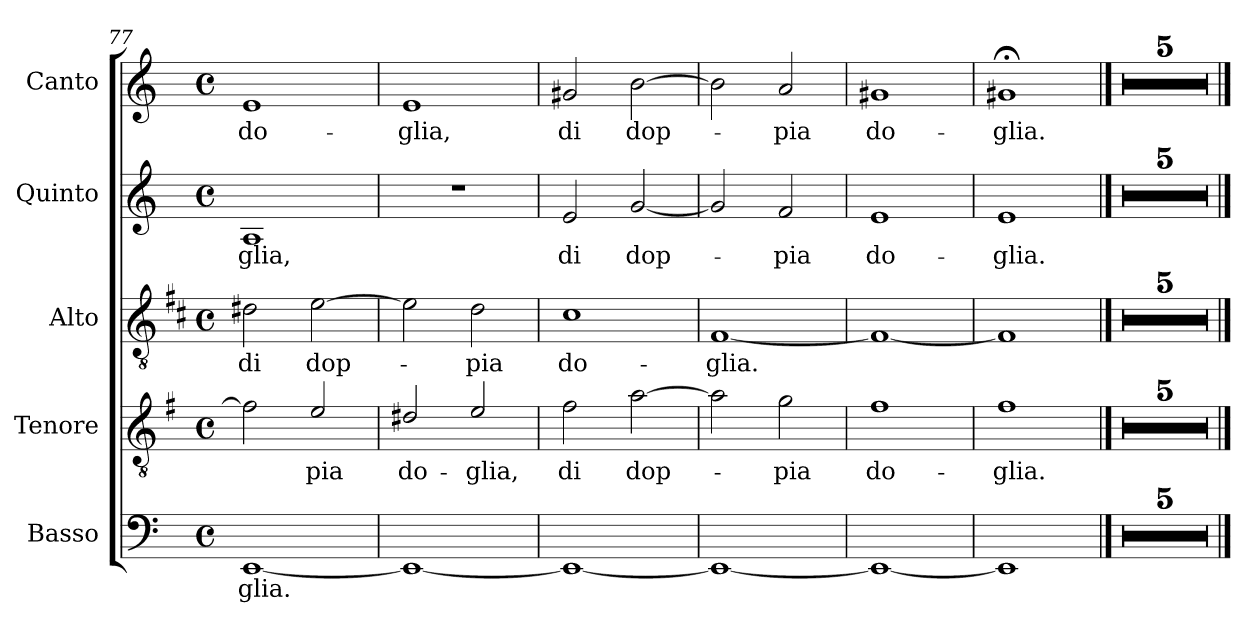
**kern	**text	**kern	**text	**kern	**text	**kern	**text	**kern	**text
*part5	*part5	*part4	*part4	*part3	*part3	*part2	*part2	*part1	*part1
*staff5	*staff5	*staff4	*staff4	*staff3	*staff3	*staff2	*staff2	*staff1	*staff1
*I"Basso	*	*I"Tenore	*	*I"Alto	*	*I"Quinto	*	*I"Canto	*
*I'B	*	*I'T	*	*I'A	*	*	*	*I'C	*
*clefF4	*	*clefGv2	*	*clefGv2	*	*clefG2	*	*clefG2	*
*	*	*ITrd4c7	*	*ITrd1c2	*	*	*	*	*
*k[]	*	*k[]	*	*k[]	*	*k[]	*	*k[]	*
*C:	*	*C:	*	*C:	*	*C:	*	*C:	*
*M4/4	*	*M4/4	*	*M4/4	*	*M4/4	*	*M4/4	*
*met(c)	*	*met(c)	*	*met(c)	*	*met(c)	*	*met(c)	*
=77	=77	=77	=77	=77	=77	=77	=77	=77	=77
!	!LO:LY:b	!	!	!	!LO:LY:b	!	!LO:LY:b	!	!LO:LY:b
[1EE	-glia.	2B\]	.	2c#X\	di	1A	-glia,	1e	do-
!	!	!	!LO:LY:b	!	!LO:LY:b	!	!	!	!
.	.	2A/	-pia	[2d\	dop-	.	.	.	.
=78	=78	=78	=78	=78	=78	=78	=78	=78	=78
!	!	!	!LO:LY:b	!	!	!	!	!	!LO:LY:b
1EE_	.	2G#X/	do-	2d\]	.	1r	.	1e	-glia,
!	!	!	!LO:LY:b	!	!LO:LY:b	!	!	!	!
.	.	2A/	-glia,	2c\	-pia	.	.	.	.
=79	=79	=79	=79	=79	=79	=79	=79	=79	=79
!	!	!	!LO:LY:b	!	!LO:LY:b	!	!LO:LY:b	!	!LO:LY:b
1EE_	.	2B\	di	1B	do-	2e/	di	2g#X/	di
!	!	!	!LO:LY:b	!	!	!	!LO:LY:b	!	!LO:LY:b
.	.	[2d\	dop-	.	.	[2g/	dop-	[2b\	dop-
!!LO:LB:g=z
=80	=80	=80	=80	=80	=80	=80	=80	=80	=80
!	!	!	!	!	!LO:LY:b	!	!	!	!
1EE_	.	2d\]	.	[1E	-glia.	2g/]	.	2b\]	.
!	!	!	!LO:LY:b	!	!	!	!LO:LY:b	!	!LO:LY:b
.	.	2c\	-pia	.	.	2f/	-pia	2a/	-pia
=81	=81	=81	=81	=81	=81	=81	=81	=81	=81
!	!	!	!LO:LY:b	!	!	!	!LO:LY:b	!	!LO:LY:b
1EE_	.	1B	do-	1E_	.	1e	do-	1g#X	do-
=82	=82	=82	=82	=82	=82	=82	=82	=82	=82
!	!	!	!LO:LY:b	!	!	!	!LO:LY:b	!	!LO:LY:b
1EE]	.	1B	-glia.	1E]	.	1e	-glia.	1g#X;<	-glia.
==83	==83	==83	==83	==83	==83	==83	==83	==83	==83
1r	.	1r	.	1r	.	1r	.	1r	.
=84	=84	=84	=84	=84	=84	=84	=84	=84	=84
1r	.	1r	.	1r	.	1r	.	1r	.
=85	=85	=85	=85	=85	=85	=85	=85	=85	=85
1r	.	1r	.	1r	.	1r	.	1r	.
=86	=86	=86	=86	=86	=86	=86	=86	=86	=86
1r	.	1r	.	1r	.	1r	.	1r	.
=87	=87	=87	=87	=87	=87	=87	=87	=87	=87
1r	.	1r	.	1r	.	1r	.	1r	.
==	==	==	==	==	==	==	==	==	==
*-	*-	*-	*-	*-	*-	*-	*-	*-	*-
